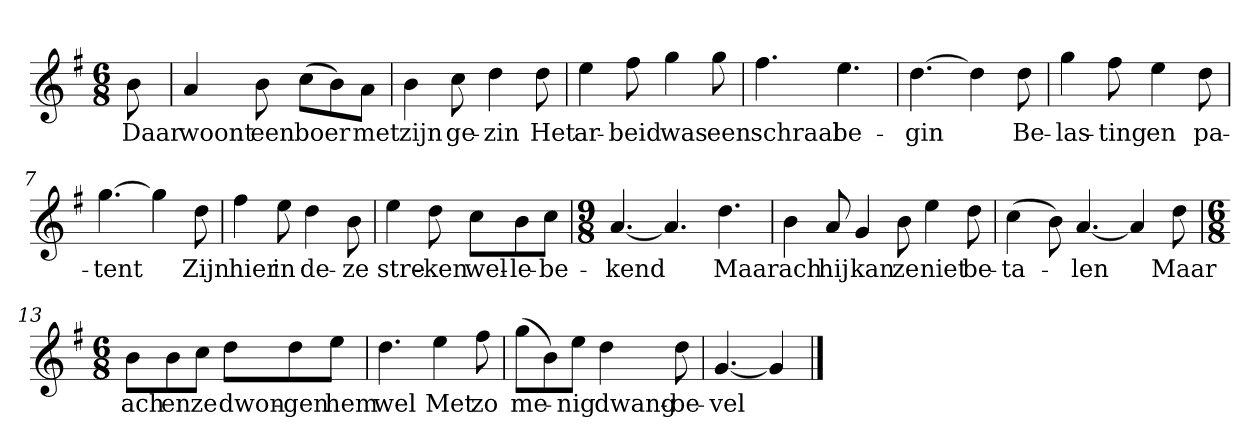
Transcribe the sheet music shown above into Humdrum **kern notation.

**kern	**text
*part1	*part1
*staff1	*staff1
*clefG2	*
*k[f#]	*
*G:	*
*M6/8	*
*MM120	*
=	=
8b	Daar
=1	=1
4a	woont
8b	een
(8cc\L	boer
8b\)	.
8a\J	met
=2	=2
4b	zijn
8cc	ge-
4dd	-zin
8dd	Het
=3	=3
4ee	ar-
8ff#	-beid
4gg	was
8gg	een
=4	=4
4.ff#	schraal
4.ee	be-
=5	=5
[4.dd	-gin
4dd]	.
8dd	Be-
=6	=6
4gg	-las-
8ff#	-ting
4ee	en
8dd	pa-
=7	=7
[4.gg	-tent
4gg]	.
8dd	Zijn
=8	=8
4ff#	hier
8ee	in
4dd	de-
8b	-ze
=9	=9
4ee	stre-
8dd	-ken
8cc\L	wel-
8b\	-le-
8cc\J	-be-
=10	=10
*M9/8	*
[4.a	-kend
4.a]	.
4.dd	Maar
=11	=11
4b	ach
8a	hij
4g	kan
8b	ze
4ee	niet
8dd	be-
=12	=12
(4cc	-ta-
8b)	.
[4.a	-len
4a]	.
8dd	Maar
=13	=13
*M6/8	*
8b\L	ach
8b\	en
8cc\J	ze
8dd\L	dwon-
8dd\	-gen
8ee\J	hem
=14	=14
4.dd	wel
4ee	Met
8ff#	zo
=15	=15
(8gg\L	me-
8b\)	.
8ee\J	-nig
4dd	dwang-
8dd	-be-
=16	=16
[4.g	-vel
4g]	.
==	==
*-	*-
